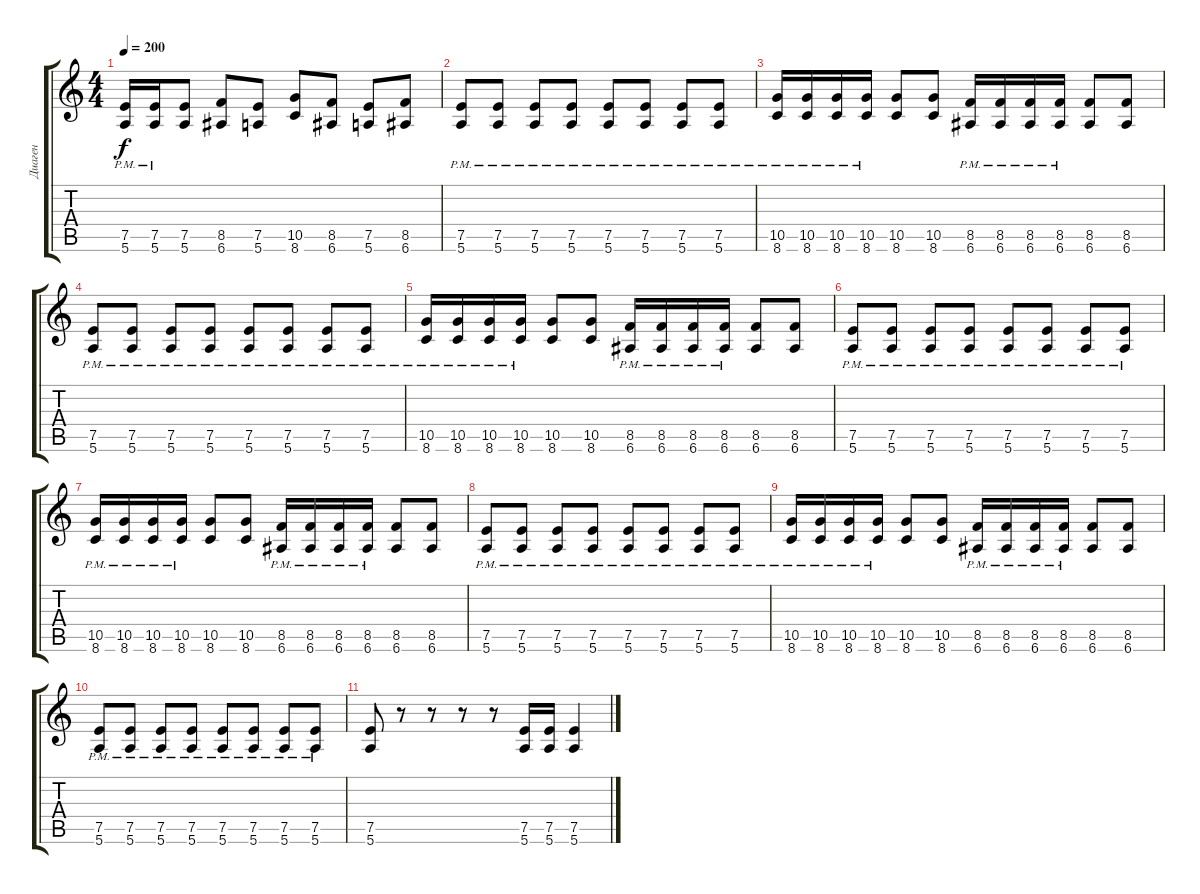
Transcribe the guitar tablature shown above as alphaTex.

\track ("Диаген" "Диаген") {instrument overdrivenguitar}
\staff {score tabs}
\tuning (E4 B3 G3 D3 A2 E2) {hide}
\ts (4 4)
\tempo 200
\clef g2
\ks c
(7.5{pm} 5.6{pm}).16{dy f} (7.5{pm} 5.6{pm}).16 (7.5 5.6).8 (8.5 6.6).8 (7.5 5.6).8 (10.5 8.6).8 (8.5 6.6).8 (7.5 5.6).8 (8.5 6.6).8 |
(7.5{pm} 5.6{pm}).8 (7.5{pm} 5.6{pm}).8 (7.5{pm} 5.6{pm}).8 (7.5{pm} 5.6{pm}).8 (7.5{pm} 5.6{pm}).8 (7.5{pm} 5.6{pm}).8 (7.5{pm} 5.6{pm}).8 (7.5{pm} 5.6{pm}).8 |
(10.5{pm} 8.6{pm}).16 (10.5{pm} 8.6{pm}).16 (10.5{pm} 8.6{pm}).16 (10.5{pm} 8.6{pm}).16 (10.5 8.6).8 (10.5 8.6).8 (8.5{pm} 6.6{pm}).16 (8.5{pm} 6.6{pm}).16 (8.5{pm} 6.6{pm}).16 (8.5{pm} 6.6{pm}).16 (8.5 6.6).8 (8.5 6.6).8 |
(7.5{pm} 5.6{pm}).8 (7.5{pm} 5.6{pm}).8 (7.5{pm} 5.6{pm}).8 (7.5{pm} 5.6{pm}).8 (7.5{pm} 5.6{pm}).8 (7.5{pm} 5.6{pm}).8 (7.5{pm} 5.6{pm}).8 (7.5{pm} 5.6{pm}).8 |
(10.5{pm} 8.6{pm}).16 (10.5{pm} 8.6{pm}).16 (10.5{pm} 8.6{pm}).16 (10.5{pm} 8.6{pm}).16 (10.5 8.6).8 (10.5 8.6).8 (8.5{pm} 6.6{pm}).16 (8.5{pm} 6.6{pm}).16 (8.5{pm} 6.6{pm}).16 (8.5{pm} 6.6{pm}).16 (8.5 6.6).8 (8.5 6.6).8 |
(7.5{pm} 5.6{pm}).8 (7.5{pm} 5.6{pm}).8 (7.5{pm} 5.6{pm}).8 (7.5{pm} 5.6{pm}).8 (7.5{pm} 5.6{pm}).8 (7.5{pm} 5.6{pm}).8 (7.5{pm} 5.6{pm}).8 (7.5{pm} 5.6{pm}).8 |
(10.5{pm} 8.6{pm}).16 (10.5{pm} 8.6{pm}).16 (10.5{pm} 8.6{pm}).16 (10.5{pm} 8.6{pm}).16 (10.5 8.6).8 (10.5 8.6).8 (8.5{pm} 6.6{pm}).16 (8.5{pm} 6.6{pm}).16 (8.5{pm} 6.6{pm}).16 (8.5{pm} 6.6{pm}).16 (8.5 6.6).8 (8.5 6.6).8 |
(7.5{pm} 5.6{pm}).8 (7.5{pm} 5.6{pm}).8 (7.5{pm} 5.6{pm}).8 (7.5{pm} 5.6{pm}).8 (7.5{pm} 5.6{pm}).8 (7.5{pm} 5.6{pm}).8 (7.5{pm} 5.6{pm}).8 (7.5{pm} 5.6{pm}).8 |
(10.5{pm} 8.6{pm}).16 (10.5{pm} 8.6{pm}).16 (10.5{pm} 8.6{pm}).16 (10.5{pm} 8.6{pm}).16 (10.5 8.6).8 (10.5 8.6).8 (8.5{pm} 6.6{pm}).16 (8.5{pm} 6.6{pm}).16 (8.5{pm} 6.6{pm}).16 (8.5{pm} 6.6{pm}).16 (8.5 6.6).8 (8.5 6.6).8 |
(7.5{pm} 5.6{pm}).8 (7.5{pm} 5.6{pm}).8 (7.5{pm} 5.6{pm}).8 (7.5{pm} 5.6{pm}).8 (7.5{pm} 5.6{pm}).8 (7.5{pm} 5.6{pm}).8 (7.5{pm} 5.6{pm}).8 (7.5{pm} 5.6{pm}).8 |
(7.5 5.6).8 r.8 r.8 r.8 r.8 (7.5 5.6).16 (7.5 5.6).16 (7.5 5.6).4
